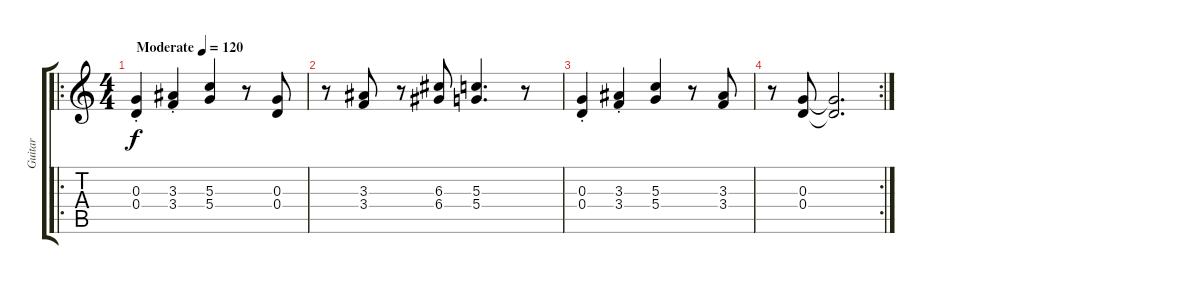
\track ("Guitar" "Guitar") {instrument distortionguitar}
\staff {score tabs}
\tuning (E4 B3 G3 D3 A2 E2) {hide}
\ro
\ts (4 4)
\tempo (120 "Moderate")
\clef g2
\ks c
(0.3{st} 0.4{st}).4{dy f instrument distortionguitar} (3.3{st} 3.4{st}).4 (5.3 5.4).4 r.8 (0.3 0.4).8 |
r.8 (3.3 3.4).8 r.8 (6.3 6.4).8 (5.3 5.4).4{d} r.8 |
(0.3{st} 0.4{st}).4 (3.3{st} 3.4{st}).4 (5.3 5.4).4 r.8 (3.3 3.4).8 |
\rc 2
r.8 (0.3 0.4).8 (0.3{t} 0.4{t}).2{d}
